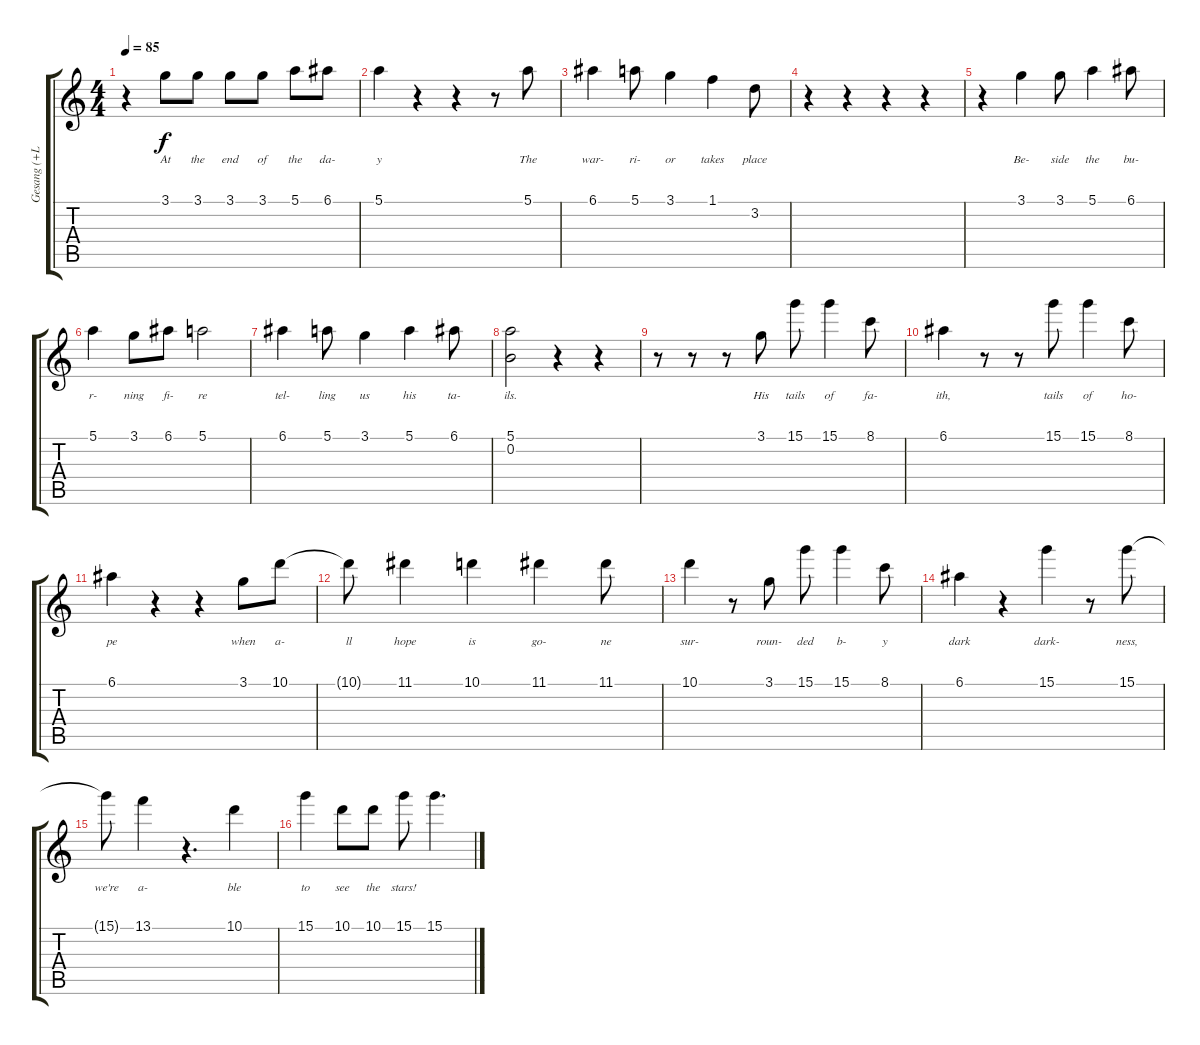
\track ("Gesang (+Lyrics)" "Gesang (+L") {instrument overdrivenguitar}
\staff {score tabs}
\tuning (E4 B3 G3 D3 A2 E2) {hide}
\ts (4 4)
\tempo 85
\clef g2
\ks c
r.4{dy f} 3.1.8{lyrics (0 "At") lyrics (1 "") lyrics (2 "") lyrics (3 "") lyrics (4 "")} 3.1.8{lyrics (0 "the") lyrics (1 "") lyrics (2 "") lyrics (3 "") lyrics (4 "")} 3.1.8{lyrics (0 "end") lyrics (1 "") lyrics (2 "") lyrics (3 "") lyrics (4 "")} 3.1.8{lyrics (0 "of") lyrics (1 "") lyrics (2 "") lyrics (3 "") lyrics (4 "")} 5.1.8{lyrics (0 "the") lyrics (1 "") lyrics (2 "") lyrics (3 "") lyrics (4 "")} 6.1.8{lyrics (0 "da-") lyrics (1 "") lyrics (2 "") lyrics (3 "") lyrics (4 "")} |
5.1.4{lyrics (0 "y") lyrics (1 "") lyrics (2 "") lyrics (3 "") lyrics (4 "")} r.4 r.4 r.8 5.1.8{lyrics (0 "The") lyrics (1 "") lyrics (2 "") lyrics (3 "") lyrics (4 "")} |
6.1.4{lyrics (0 "war-") lyrics (1 "") lyrics (2 "") lyrics (3 "") lyrics (4 "")} 5.1.8{lyrics (0 "ri-") lyrics (1 "") lyrics (2 "") lyrics (3 "") lyrics (4 "")} 3.1.4{lyrics (0 "or") lyrics (1 "") lyrics (2 "") lyrics (3 "") lyrics (4 "")} 1.1.4{lyrics (0 "takes") lyrics (1 "") lyrics (2 "") lyrics (3 "") lyrics (4 "")} 3.2.8{lyrics (0 "place") lyrics (1 "") lyrics (2 "") lyrics (3 "") lyrics (4 "")} |
r.4 r.4 r.4 r.4 |
r.4 3.1.4{lyrics (0 "Be-") lyrics (1 "") lyrics (2 "") lyrics (3 "") lyrics (4 "")} 3.1.8{lyrics (0 "side") lyrics (1 "") lyrics (2 "") lyrics (3 "") lyrics (4 "")} 5.1.4{lyrics (0 "the") lyrics (1 "") lyrics (2 "") lyrics (3 "") lyrics (4 "")} 6.1.8{lyrics (0 "bu-") lyrics (1 "") lyrics (2 "") lyrics (3 "") lyrics (4 "")} |
5.1.4{lyrics (0 "r-") lyrics (1 "") lyrics (2 "") lyrics (3 "") lyrics (4 "")} 3.1.8{lyrics (0 "ning") lyrics (1 "") lyrics (2 "") lyrics (3 "") lyrics (4 "")} 6.1.8{lyrics (0 "fi-") lyrics (1 "") lyrics (2 "") lyrics (3 "") lyrics (4 "")} 5.1.2{lyrics (0 "re") lyrics (1 "") lyrics (2 "") lyrics (3 "") lyrics (4 "")} |
6.1.4{lyrics (0 "tel-") lyrics (1 "") lyrics (2 "") lyrics (3 "") lyrics (4 "")} 5.1.8{lyrics (0 "ling") lyrics (1 "") lyrics (2 "") lyrics (3 "") lyrics (4 "")} 3.1.4{lyrics (0 "us") lyrics (1 "") lyrics (2 "") lyrics (3 "") lyrics (4 "")} 5.1.4{lyrics (0 "his") lyrics (1 "") lyrics (2 "") lyrics (3 "") lyrics (4 "")} 6.1.8{lyrics (0 "ta-") lyrics (1 "") lyrics (2 "") lyrics (3 "") lyrics (4 "")} |
(5.1 0.2).2{lyrics (0 "ils.") lyrics (1 "") lyrics (2 "") lyrics (3 "") lyrics (4 "")} r.4 r.4 |
r.8 r.8 r.8 3.1.8{lyrics (0 "His") lyrics (1 "") lyrics (2 "") lyrics (3 "") lyrics (4 "")} 15.1.8{lyrics (0 "tails") lyrics (1 "") lyrics (2 "") lyrics (3 "") lyrics (4 "")} 15.1.4{lyrics (0 "of") lyrics (1 "") lyrics (2 "") lyrics (3 "") lyrics (4 "")} 8.1.8{lyrics (0 "fa-") lyrics (1 "") lyrics (2 "") lyrics (3 "") lyrics (4 "")} |
6.1.4{lyrics (0 "ith,") lyrics (1 "") lyrics (2 "") lyrics (3 "") lyrics (4 "")} r.8 r.8 15.1.8{lyrics (0 "tails") lyrics (1 "") lyrics (2 "") lyrics (3 "") lyrics (4 "")} 15.1.4{lyrics (0 "of") lyrics (1 "") lyrics (2 "") lyrics (3 "") lyrics (4 "")} 8.1.8{lyrics (0 "ho-") lyrics (1 "") lyrics (2 "") lyrics (3 "") lyrics (4 "")} |
6.1.4{lyrics (0 "pe") lyrics (1 "") lyrics (2 "") lyrics (3 "") lyrics (4 "")} r.4 r.4 3.1.8{lyrics (0 "when") lyrics (1 "") lyrics (2 "") lyrics (3 "") lyrics (4 "")} 10.1.8{lyrics (0 "a-") lyrics (1 "") lyrics (2 "") lyrics (3 "") lyrics (4 "")} |
10.1{t}.8{lyrics (0 "ll") lyrics (1 "") lyrics (2 "") lyrics (3 "") lyrics (4 "")} 11.1.4{lyrics (0 "hope") lyrics (1 "") lyrics (2 "") lyrics (3 "") lyrics (4 "")} 10.1.4{lyrics (0 "is") lyrics (1 "") lyrics (2 "") lyrics (3 "") lyrics (4 "")} 11.1.4{lyrics (0 "go-") lyrics (1 "") lyrics (2 "") lyrics (3 "") lyrics (4 "")} 11.1.8{lyrics (0 "ne") lyrics (1 "") lyrics (2 "") lyrics (3 "") lyrics (4 "")} |
10.1.4{lyrics (0 "sur-") lyrics (1 "") lyrics (2 "") lyrics (3 "") lyrics (4 "")} r.8 3.1.8{lyrics (0 "roun-") lyrics (1 "") lyrics (2 "") lyrics (3 "") lyrics (4 "")} 15.1.8{lyrics (0 "ded") lyrics (1 "") lyrics (2 "") lyrics (3 "") lyrics (4 "")} 15.1.4{lyrics (0 "b-") lyrics (1 "") lyrics (2 "") lyrics (3 "") lyrics (4 "")} 8.1.8{lyrics (0 "y") lyrics (1 "") lyrics (2 "") lyrics (3 "") lyrics (4 "")} |
6.1.4{lyrics (0 "dark") lyrics (1 "") lyrics (2 "") lyrics (3 "") lyrics (4 "")} r.4 15.1.4{lyrics (0 "dark-") lyrics (1 "") lyrics (2 "") lyrics (3 "") lyrics (4 "")} r.8 15.1.8{lyrics (0 "ness,") lyrics (1 "") lyrics (2 "") lyrics (3 "") lyrics (4 "")} |
15.1{t}.8{lyrics (0 "we're") lyrics (1 "") lyrics (2 "") lyrics (3 "") lyrics (4 "")} 13.1.4{lyrics (0 "a-") lyrics (1 "") lyrics (2 "") lyrics (3 "") lyrics (4 "")} r.4{d} 10.1.4{lyrics (0 "ble") lyrics (1 "") lyrics (2 "") lyrics (3 "") lyrics (4 "")} |
15.1.4{lyrics (0 "to") lyrics (1 "") lyrics (2 "") lyrics (3 "") lyrics (4 "")} 10.1.8{lyrics (0 "see") lyrics (1 "") lyrics (2 "") lyrics (3 "") lyrics (4 "")} 10.1.8{lyrics (0 "the") lyrics (1 "") lyrics (2 "") lyrics (3 "") lyrics (4 "")} 15.1.8{lyrics (0 "stars!") lyrics (1 "") lyrics (2 "") lyrics (3 "") lyrics (4 "")} 15.1.4{d}
